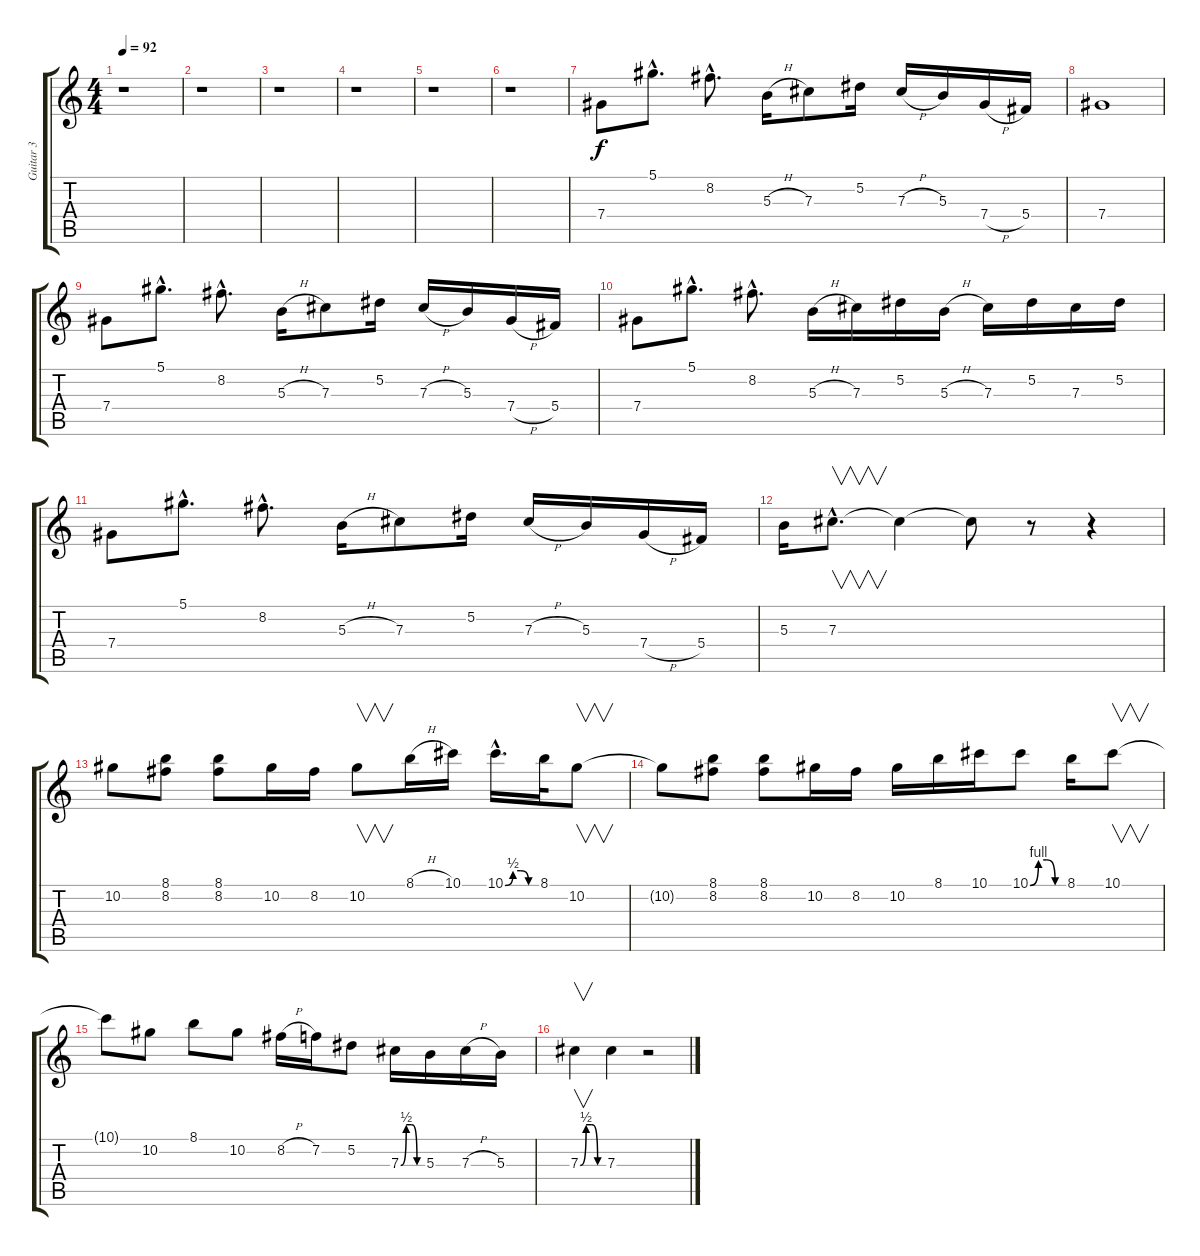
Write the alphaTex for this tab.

\track ("Guitar 3" "Guitar 3") {instrument distortionguitar}
\staff {score tabs}
\tuning (Eb4 Bb3 Gb3 Db3 Ab2 Eb2) {hide}
\ts (4 4)
\tempo 92
\clef g2
\ks c
r.1{dy f} |
r.1 |
r.1 |
r.1 |
r.1 |
r.1 |
7.4.8 5.1{hac}.8{d} 8.2{hac}.8{d} 5.3{h}.16 7.3.8 5.2.16 7.3{h}.16 5.3.16 7.4{h}.16 5.4.16 |
7.4.1 |
7.4.8 5.1{hac}.8{d} 8.2{hac}.8{d} 5.3{h}.16 7.3.8 5.2.16 7.3{h}.16 5.3.16 7.4{h}.16 5.4.16 |
7.4.8 5.1{hac}.8{d} 8.2{hac}.8{d} 5.3{h}.16 7.3.16 5.2.16 5.3{h}.16 7.3.16 5.2.16 7.3.16 5.2.16 |
7.4.8 5.1{hac}.8{d} 8.2{hac}.8{d} 5.3{h}.16 7.3.8 5.2.16 7.3{h}.16 5.3.16 7.4{h}.16 5.4.16 |
5.3.16 7.3{hac}.8{v d} 7.3{t}.4 7.3{t}.8 r.8 r.4 |
10.2.8 (8.1 8.2).8 (8.1 8.2).8 10.2.16 8.2.16 10.2.8{v} 8.1{h}.16 10.1.16 10.1{be (custom 0 0 15 2 30 2 45 0 60 0) hac}.16{d} 8.1.32 10.2.8{v} |
10.2{t}.8 (8.1 8.2).8 (8.1 8.2).8 10.2.16 8.2.16 10.2.16 8.1.16 10.1.16 10.1{be (custom 0 0 15 4 30 4 45 0 60 0)}.8 8.1.16 10.1.8{v} |
10.1{t}.8 10.2.8 8.1.8 10.2.8 8.2{h}.16 7.2.16 5.2.8 7.3{be (custom 0 0 15 2 30 2 45 0 60 0)}.16 5.3.16 7.3{h}.16 5.3.16 |
7.3{be (custom 0 0 15 2 30 2 45 0 60 0)}.4{v} 7.3.4 r.2
